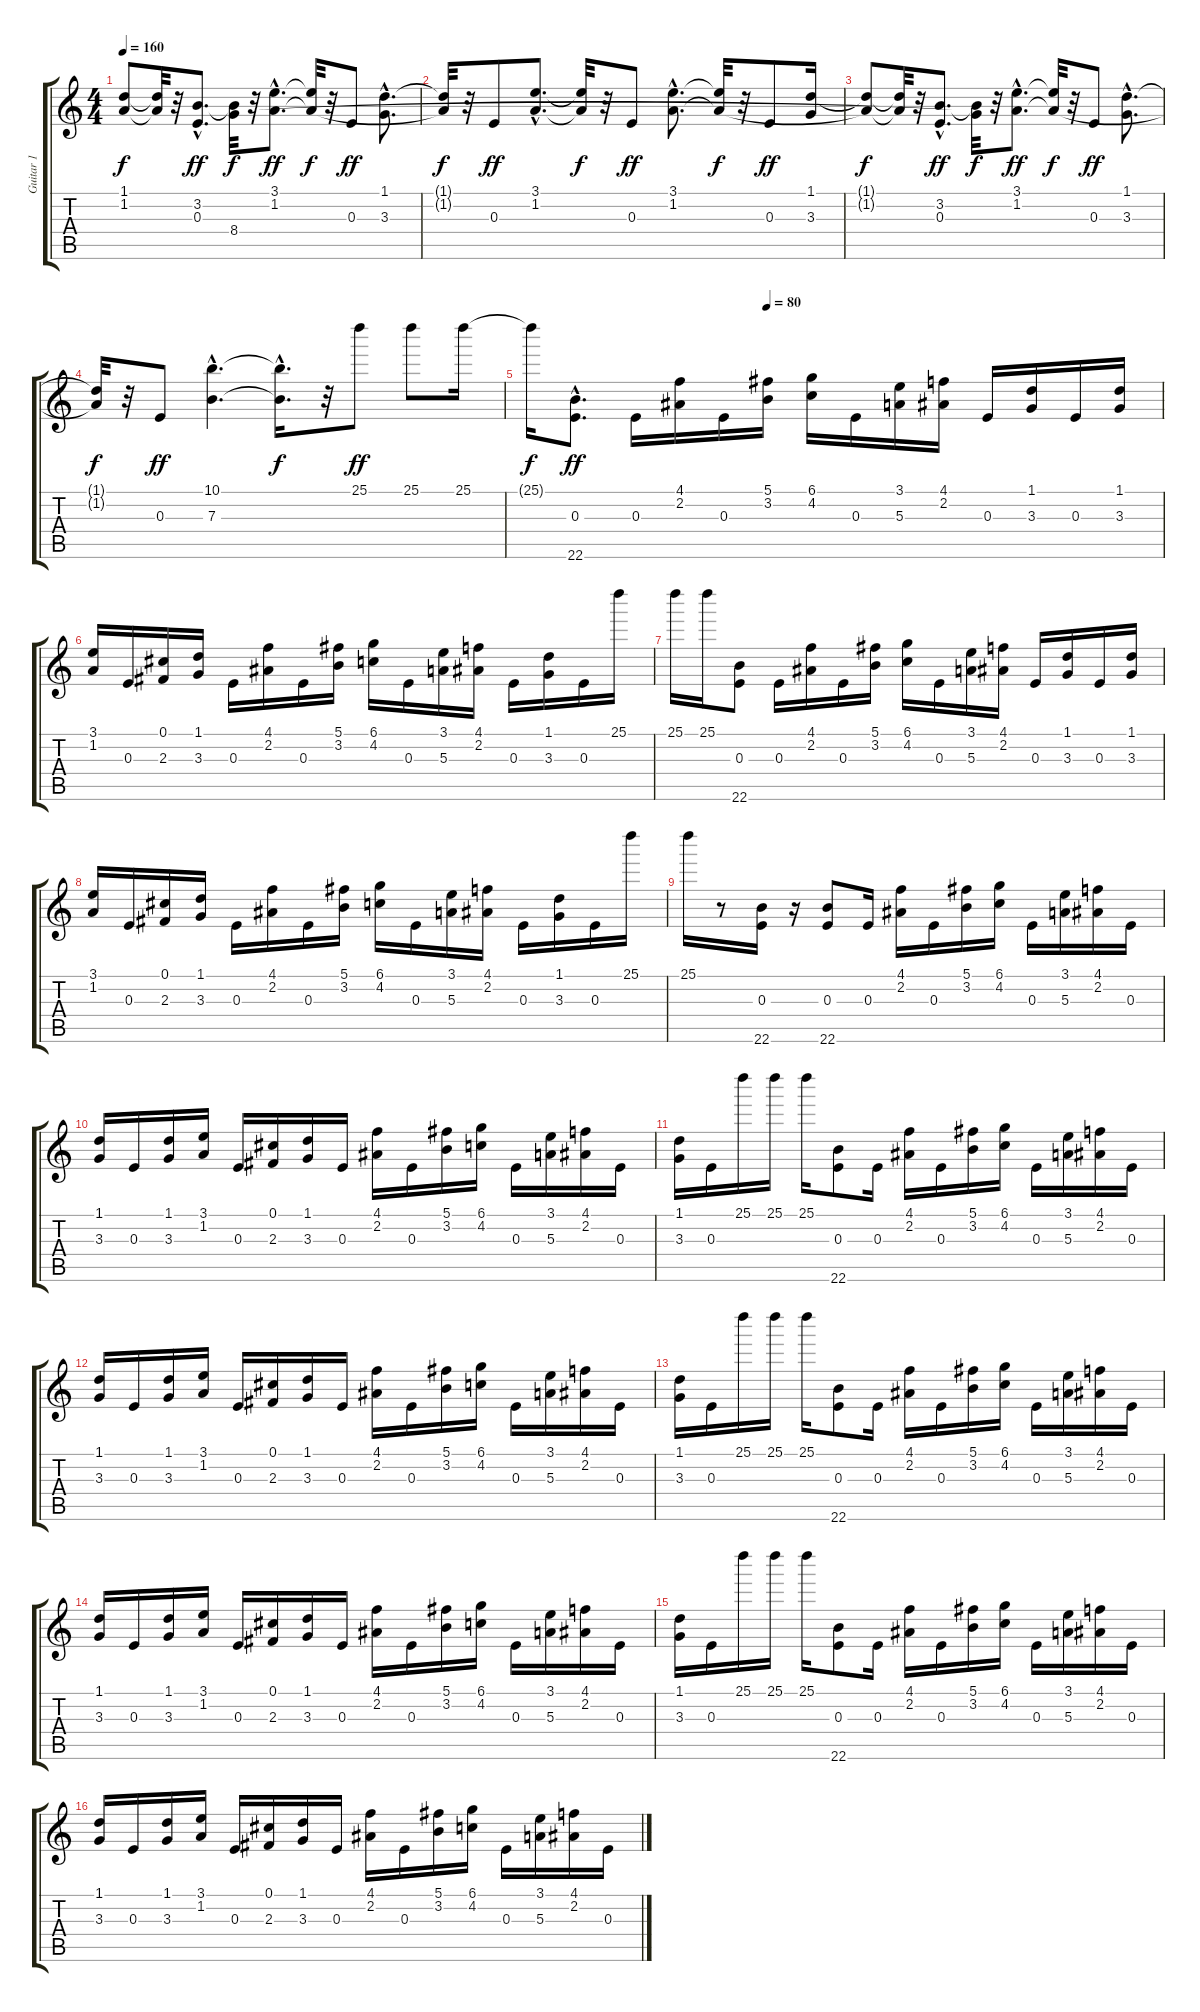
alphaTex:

\track ("Guitar 1" "Guitar 1") {instrument overdrivenguitar}
\staff {score tabs}
\tuning (Db4 Ab3 E3 B2 Gb2 Db2) {hide}
\ts (4 4)
\tempo 160
\clef g2
\ks c
(1.1{t} 1.2{t}).8{dy f} (1.1{t} 1.2{t}).32 r.32 (3.2{hac} 0.3{hac}).8{d dy ff} (3.2{t} 8.4{t}).32{dy f} r.32 (3.1{hac} 1.2{hac}).8{d dy ff} (3.1{t} 1.2{t}).32{dy f} r.32 0.3.8{dy ff} (1.1{hac} 3.3{hac}).8{d} |
(1.1{t} 1.2{t}).32{dy f} r.32 0.3.8{dy ff} (3.1{hac} 1.2{hac}).8{d} (3.1{t} 1.2{t}).32{dy f} r.32 0.3.8{dy ff} (3.1{hac} 1.2{hac}).8{d} (3.1{t} 1.2{t}).32{dy f} r.32 0.3.8{dy ff} (1.1 3.3).16 |
(1.1{t} 1.2{t}).8{dy f} (1.1{t} 1.2{t}).32 r.32 (3.2{hac} 0.3{hac}).8{d dy ff} (3.2{t} 8.4{t}).32{dy f} r.32 (3.1{hac} 1.2{hac}).8{d dy ff} (3.1{t} 1.2{t}).32{dy f} r.32 0.3.8{dy ff} (1.1{hac} 3.3{hac}).8{d} |
(1.1{t} 1.2{t}).32{dy f} r.32 0.3.8{dy ff} (10.1{hac} 7.3{hac}).4{d} (10.1{hac t} 7.3{hac t}).16{d dy f} r.32 25.1.8{dy ff instrument overdrivenguitar} 25.1.8 25.1.16 |
\tempo (80 0.375)
25.1{t}.16{dy f} (0.3{hac} 22.6{hac}).8{d dy ff instrument distortionguitar} 0.3.16 (4.1 2.2).16 0.3.16 (5.1 3.2).16 (6.1 4.2).16 0.3.16 (3.1 5.3).16 (4.1 2.2).16 0.3.16 (1.1 3.3).16 0.3.16 (1.1 3.3).16 |
(3.1 1.2).16 0.3.16 (0.1 2.3).16 (1.1 3.3).16 0.3.16 (4.1 2.2).16 0.3.16 (5.1 3.2).16 (6.1 4.2).16 0.3.16 (3.1 5.3).16 (4.1 2.2).16 0.3.16 (1.1 3.3).16 0.3.16 25.1.16{instrument overdrivenguitar} |
25.1.16 25.1.16 (0.3 22.6).8{instrument distortionguitar} 0.3.16 (4.1 2.2).16 0.3.16 (5.1 3.2).16 (6.1 4.2).16 0.3.16 (3.1 5.3).16 (4.1 2.2).16 0.3.16 (1.1 3.3).16 0.3.16 (1.1 3.3).16 |
(3.1 1.2).16 0.3.16 (0.1 2.3).16 (1.1 3.3).16 0.3.16 (4.1 2.2).16 0.3.16 (5.1 3.2).16 (6.1 4.2).16 0.3.16 (3.1 5.3).16 (4.1 2.2).16 0.3.16 (1.1 3.3).16 0.3.16 25.1.16{instrument overdrivenguitar} |
25.1.16 r.8 (0.3 22.6).16{instrument distortionguitar} r.16 (0.3 22.6).8 0.3.16 (4.1 2.2).16 0.3.16 (5.1 3.2).16 (6.1 4.2).16 0.3.16 (3.1 5.3).16 (4.1 2.2).16 0.3.16 |
(1.1 3.3).16 0.3.16 (1.1 3.3).16 (3.1 1.2).16 0.3.16 (0.1 2.3).16 (1.1 3.3).16 0.3.16 (4.1 2.2).16 0.3.16 (5.1 3.2).16 (6.1 4.2).16 0.3.16 (3.1 5.3).16 (4.1 2.2).16 0.3.16 |
(1.1 3.3).16 0.3.16 25.1.16{instrument overdrivenguitar} 25.1.16 25.1.16 (0.3 22.6).8{instrument distortionguitar} 0.3.16 (4.1 2.2).16 0.3.16 (5.1 3.2).16 (6.1 4.2).16 0.3.16 (3.1 5.3).16 (4.1 2.2).16 0.3.16 |
(1.1 3.3).16 0.3.16 (1.1 3.3).16 (3.1 1.2).16 0.3.16 (0.1 2.3).16 (1.1 3.3).16 0.3.16 (4.1 2.2).16 0.3.16 (5.1 3.2).16 (6.1 4.2).16 0.3.16 (3.1 5.3).16 (4.1 2.2).16 0.3.16 |
(1.1 3.3).16 0.3.16 25.1.16{instrument overdrivenguitar} 25.1.16 25.1.16 (0.3 22.6).8{instrument distortionguitar} 0.3.16 (4.1 2.2).16 0.3.16 (5.1 3.2).16 (6.1 4.2).16 0.3.16 (3.1 5.3).16 (4.1 2.2).16 0.3.16 |
(1.1 3.3).16 0.3.16 (1.1 3.3).16 (3.1 1.2).16 0.3.16 (0.1 2.3).16 (1.1 3.3).16 0.3.16 (4.1 2.2).16 0.3.16 (5.1 3.2).16 (6.1 4.2).16 0.3.16 (3.1 5.3).16 (4.1 2.2).16 0.3.16 |
(1.1 3.3).16 0.3.16 25.1.16{instrument overdrivenguitar} 25.1.16 25.1.16 (0.3 22.6).8{instrument distortionguitar} 0.3.16 (4.1 2.2).16 0.3.16 (5.1 3.2).16 (6.1 4.2).16 0.3.16 (3.1 5.3).16 (4.1 2.2).16 0.3.16 |
(1.1 3.3).16 0.3.16 (1.1 3.3).16 (3.1 1.2).16 0.3.16 (0.1 2.3).16 (1.1 3.3).16 0.3.16 (4.1 2.2).16 0.3.16 (5.1 3.2).16 (6.1 4.2).16 0.3.16 (3.1 5.3).16 (4.1 2.2).16 0.3.16
